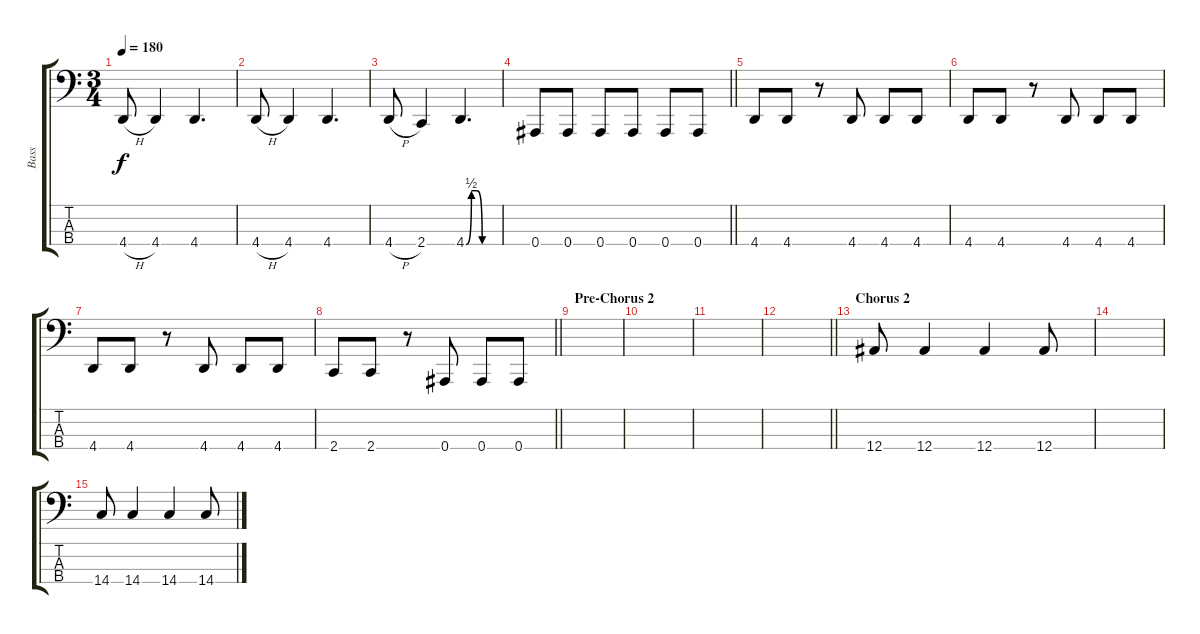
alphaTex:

\track ("Bass" "Bass") {instrument electricbassfinger}
\staff {score tabs}
\tuning (Eb2 Bb1 F1 Bb0) {hide}
\ts (3 4)
\tempo 180
\clef f4
\ks c
4.4{h}.8{dy f} 4.4.4 4.4.4{d} |
4.4{h}.8 4.4.4 4.4.4{d} |
4.4{h}.8 2.4.4 4.4{be (custom 0 0 10 2 20 2 30 0 60 0)}.4{d} |
\barLineRight lightlight
0.4.8 0.4.8 0.4.8 0.4.8 0.4.8 0.4.8 |
4.4.8 4.4.8 r.8 4.4.8 4.4.8 4.4.8 |
4.4.8 4.4.8 r.8 4.4.8 4.4.8 4.4.8 |
4.4.8 4.4.8 r.8 4.4.8 4.4.8 4.4.8 |
\barLineRight lightlight
2.4.8 2.4.8 r.8 0.4.8 0.4.8 0.4.8 |
\section ("" "Pre-Chorus 2")
|
|
|
\barLineRight lightlight
|
\section ("" "Chorus 2")
12.4.8 12.4.4 12.4.4 12.4.8 |
|
14.4.8 14.4.4 14.4.4 14.4.8
